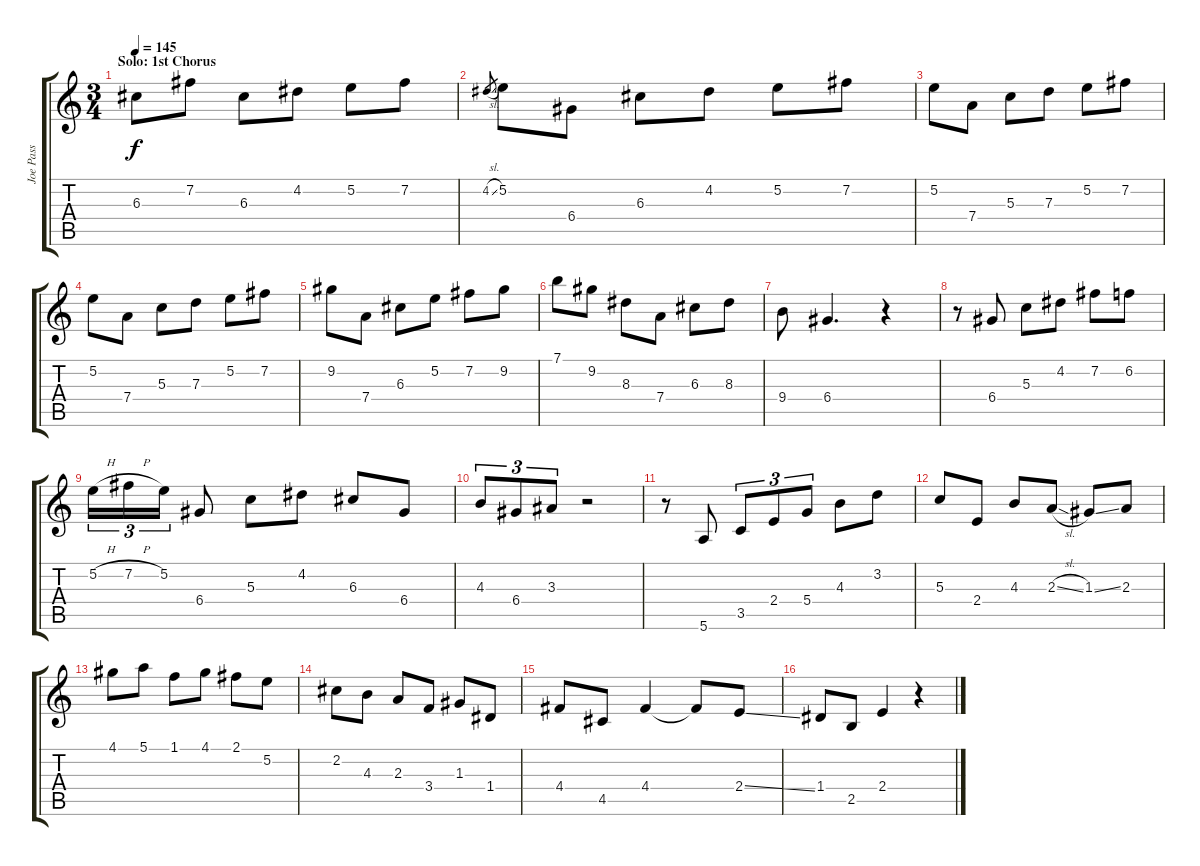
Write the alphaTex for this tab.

\track ("Joe Pass" "Joe Pass") {instrument electricguitarjazz}
\staff {score tabs}
\tuning (E4 B3 G3 D3 A2 E2) {hide}
\ts (3 4)
\section ("" "Solo: 1st Chorus")
\tempo 145
\clef g2
\ks c
6.3.8{dy f} 7.2.8 6.3.8 4.2.8 5.2.8 7.2.8 |
4.2{sl}.8{gr} 5.2.8 6.4.8 6.3.8 4.2.8 5.2.8 7.2.8 |
5.2.8 7.4.8 5.3.8 7.3.8 5.2.8 7.2.8 |
5.2.8 7.4.8 5.3.8 7.3.8 5.2.8 7.2.8 |
9.2.8 7.4.8 6.3.8 5.2.8 7.2.8 9.2.8 |
7.1.8 9.2.8 8.3.8 7.4.8 6.3.8 8.3.8 |
9.4.8 6.4.4{d} r.4 |
r.8 6.4.8 5.3.8 4.2.8 7.2.8 6.2.8 |
5.2{h}.16{tu (3 2)} 7.2{h}.16{tu (3 2)} 5.2.16{tu (3 2)} 6.4.8 5.3.8 4.2.8 6.3.8 6.4.8 |
4.3.8{tu (3 2)} 6.4.8{tu (3 2)} 3.3.8{tu (3 2)} r.2 |
r.8 5.6.8 3.5.8{tu (3 2)} 2.4.8{tu (3 2)} 5.4.8{tu (3 2)} 4.3.8 3.2.8 |
5.3.8 2.4.8 4.3.8 2.3{sl}.8 1.3{ss}.8 2.3.8 |
4.1.8 5.1.8 1.1.8 4.1.8 2.1.8 5.2.8 |
2.2.8 4.3.8 2.3.8 3.4.8 1.3.8 1.4.8 |
4.4.8 4.5.8 4.4.4 4.4{t}.8 2.4{ss}.8 |
1.4.8 2.5.8 2.4.4 r.4
